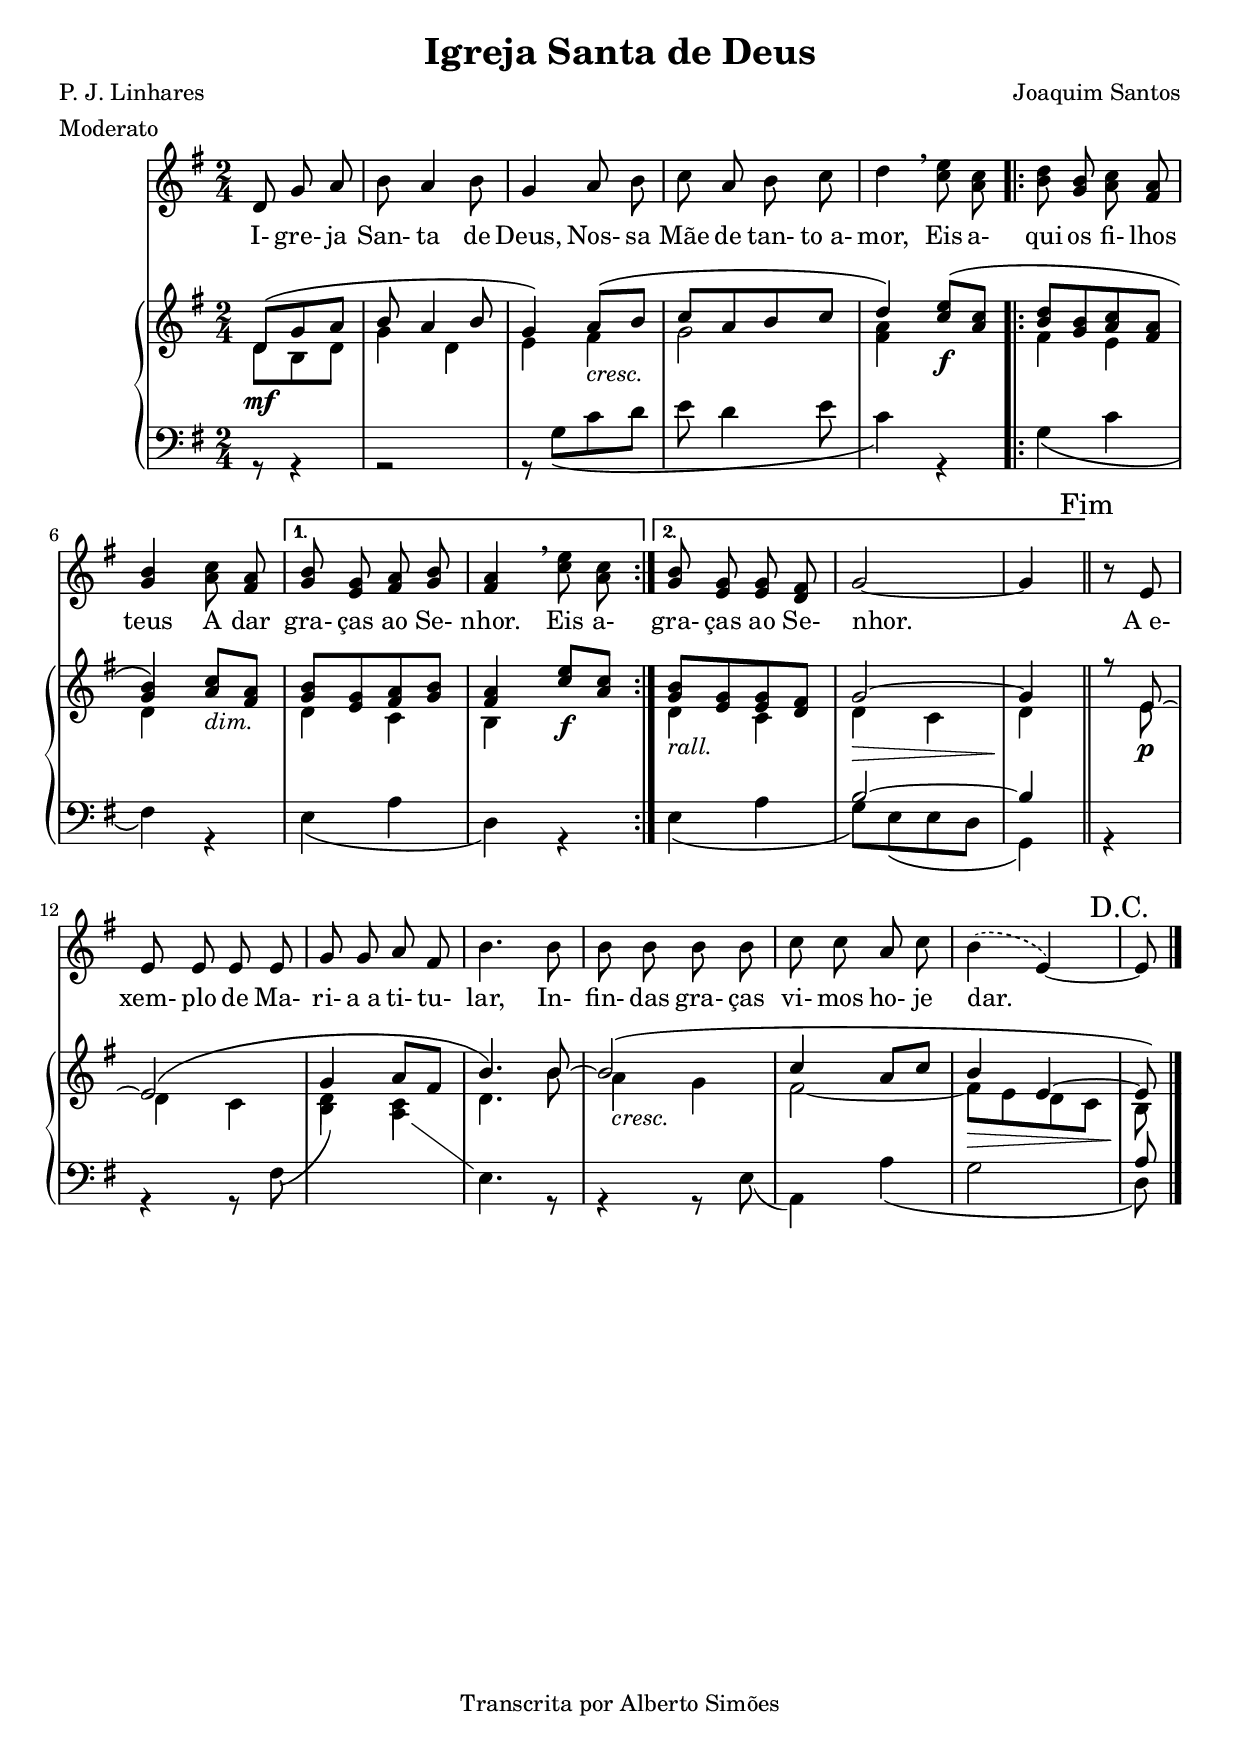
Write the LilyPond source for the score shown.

\version "2.14.0"

\header {
  title = "Igreja Santa de Deus"
  composer = "Joaquim Santos"
  poet = "P. J. Linhares"
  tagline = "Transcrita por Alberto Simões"
  meter = "Moderato"

  ocasioes = "comunhao"
  seccao   = "comunhao"
}


global = {
  \key g \major
  \time 2/4
}

melody = \relative c' {
  \clef treble
  \global
  \autoBeamOff

  \partial 8*3 d8 g a
  b a4 b8
  g4 a8 b
  c a b c

  d4 \breathe <c e>8 <a c> 
  \repeat volta 2 {
    <b d>8 <g b> <a c> <fis a>
    <g b>4 <a c>8 <fis a>
  }
  \alternative {
    { <g b>8 <e g> <fis a> <g b> <fis a>4 \breathe <c' e>8 <a c> }
    { <g b>8 <e g> <e g> <d fis> g2 ~  g4 }
  }
  \mark "Fim" \bar "||"
  r8 e
  e e e e 
  g g a fis

  b4. b8
  b b b b
  c c a c 
  \slurDashed
  b4( e,) ~  \mark "D.C." e8 \bar "|."
}

text = \lyricmode {
  I- gre- ja San- ta de Deus,
  Nos- sa Mãe de tan- to_a- mor,
  Eis a- qui os fi- lhos teus
  A dar gra- ças ao Se- nhor. Eis a- gra- ças ao Se- nhor.

  A_e- xem- plo de Ma- ri- a_a ti- tu- lar,
  In- fin- das gra- ças vi- mos ho- je dar.
}

upperA = \relative c' {
  \partial 8*3 d[\( g a]
  b a4 b8
  g4\) a8[\( b]
  c[ a b c]
  d4\) <c e>8[\( <a c>]
  \repeat volta 2 {
    <b d>8[ <g b> <a c> <fis a>]
    <g b>4\) <a c>8[ <fis a>]
  }
  \alternative {
    { <g b>8[ <e g> <fis a> <g b>] <fis a>4 <c' e>8[ <a c>] }
    { <g b>8[ <e g> <e g> <d fis>] g2 ~  g4 }
  }
 r8 e ~
  e2\( 
  g4 a8[ fis]

  b4.\) b8 ~
  b2\(
  c4 a8[ c]
  b4 e, ~  e8\)
}

upperB = \relative c' {
  \partial 8*3 d8[\mf b d] 
  g4 d
  e fis4_\markup{\italic{cresc.}}
  g2
  
  <fis a>4 s4\f
  \repeat volta 2 {
    fis4 e
    d s4_\markup{\italic{dim.}}
  }
  \alternative {
    { d4 c b s4\f }
    { d4_\markup{\italic{rall.}} c d\> c  d\!}
  }
 s8 e\p
  d4 c
  d c
  
  d4. b'8
  a4_\markup{\italic{cresc.}} g
  fis2 ~
  fis8[\> e d c]
 b8\!
}

upper = {
  \global
  \clef treble
  << \upperA \\ \upperB >>
}

lowerA = \relative c' {
  \partial 8*3 s4 s8
  s2 s2 s2 s2 s2 s2 s2 s2 s2 b2 ~  b4 s4 s2 s2
  s2 s2 s2 s2  a8
}

lowerB = \relative c' {
  \partial 8*3 r8 r4
  r2
  r8 g8[\( c d]
  e8 d4 e8

  c4\) r4
  \repeat volta 2 {
    g4\( c fis,\) r
  }
  \alternative {
    { e4\( a d,\) r }
    { e4\( a g8[\) e\( e d]  g,4\) }
  }

 r4
  r4 r8 fis'(
  \override NoteColumn #'ignore-collision = ##t
  \change Staff = "upper"
  b4) a4
  \showStaffSwitch
  \change Staff = "lower"
  \revert NoteColumn #'ignore-collision 
  e4. r8
  r4 r8 e(
  a,4) a'\(
  g2  d8\) 
}

lower = {
  \global
  \clef bass
  << \lowerA \\ \lowerB >>
}

	
\score {
  <<
    \new Voice = "mel" { \melody }
    \new Lyrics \lyricsto mel \text
    \new PianoStaff <<
      \new Staff = "upper" \upper
      \new Staff = "lower" \lower
    >>
  >>
  \layout {
    \context {
      \Staff \RemoveEmptyStaves       
    }
  }
  \midi {
    \context {
      \Score
      tempoWholesPerMinute = #(ly:make-moment 70 4)
    }
  }
}


